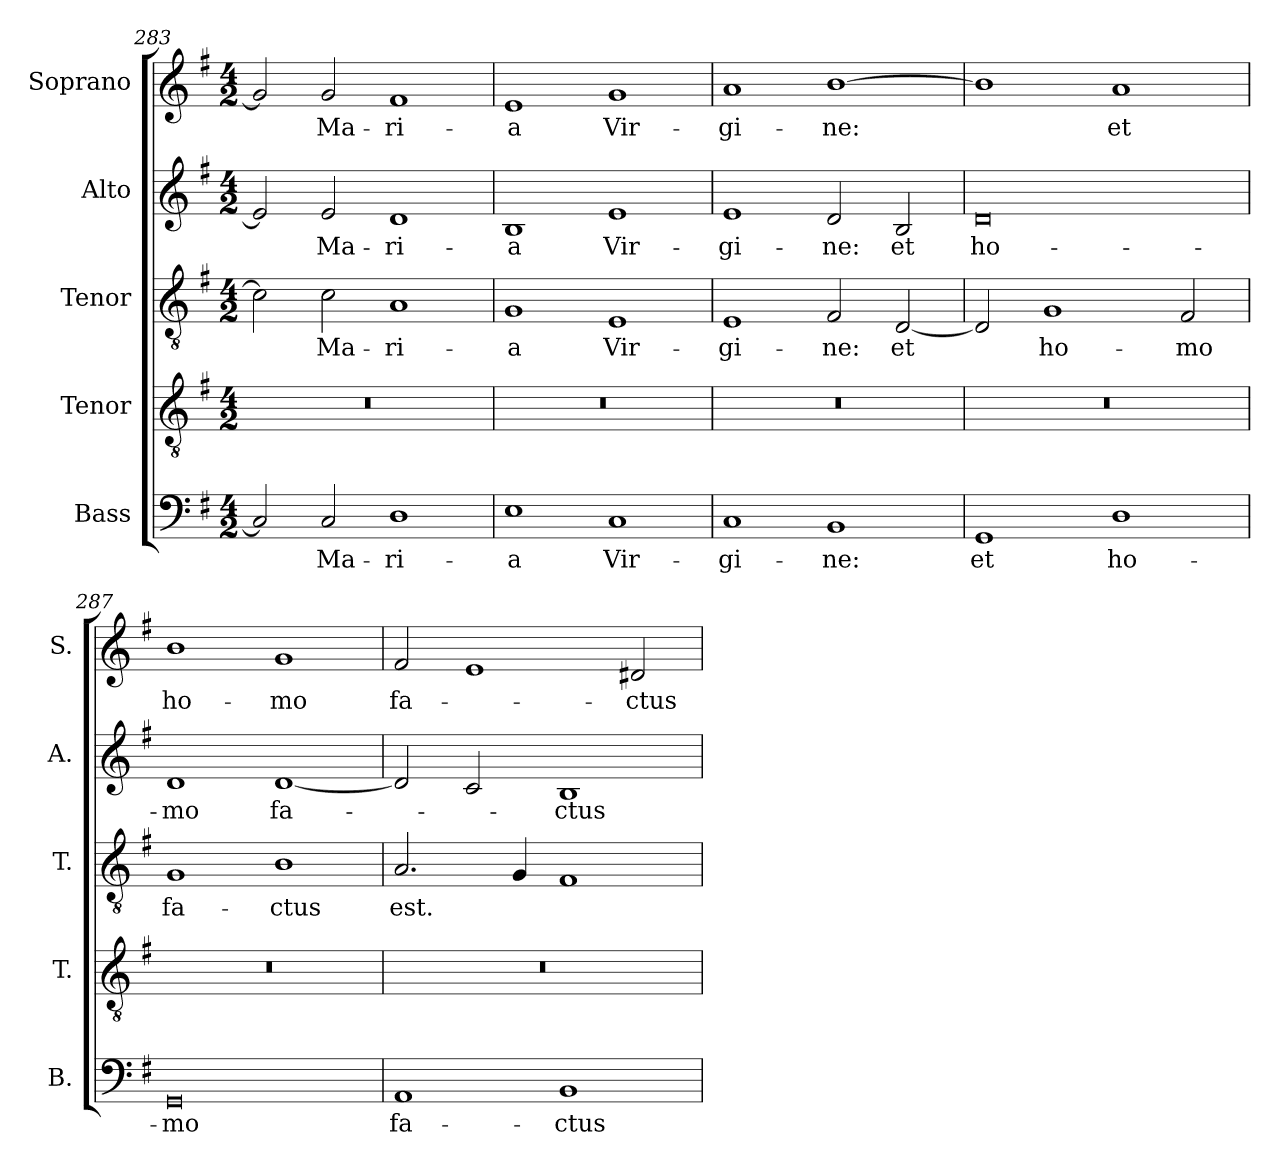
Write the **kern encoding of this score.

**kern	**text	**kern	**kern	**text	**kern	**text	**kern	**text
*part5	*part5	*part4	*part3	*part3	*part2	*part2	*part1	*part1
*staff5	*staff5	*staff4	*staff3	*staff3	*staff2	*staff2	*staff1	*staff1
*I"Bass	*	*I"Tenor	*I"Tenor	*	*I"Alto	*	*I"Soprano	*
*I'B.	*	*I'T.	*I'T.	*	*I'A.	*	*I'S.	*
!!LO:LB:g=z
*clefF4	*	*clefGv2	*clefGv2	*	*clefG2	*	*clefG2	*
*	*	*ITrd7c12	*ITrd7c12	*	*	*	*	*
*k[f#]	*	*k[f#]	*k[f#]	*	*k[f#]	*	*k[f#]	*
*G:	*	*G:	*G:	*	*G:	*	*G:	*
*M4/2	*	*M4/2	*M4/2	*	*M4/2	*	*M4/2	*
=283	=283	=283	=283	=283	=283	=283	=283	=283
!	!	!LO:N:vis=1	!	!	!	!	!	!
2Ci/]	.	0r	2Ci\]	.	2ei/]	.	2gi/]	.
!	!LO:LY:b:color=#000000	!	!	!	!	!	!	!
!	!	!	!	!LO:LY:b:color=#000000	!	!	!	!
!	!	!	!	!	!	!LO:LY:b:color=#000000	!	!
!	!	!	!	!	!	!	!	!LO:LY:b:color=#000000
2Ci/	Ma-	.	2Ci\	Ma-	2ei/	Ma-	2gi/	Ma-
!	!LO:LY:b:color=#000000	!	!	!	!	!	!	!
!	!	!	!	!LO:LY:b:color=#000000	!	!	!	!
!	!	!	!	!	!	!LO:LY:b:color=#000000	!	!
!	!	!	!	!	!	!	!	!LO:LY:b:color=#000000
1Di	-ri-	.	1AAi	-ri-	1di	-ri-	1f#i	-ri-
=284	=284	=284	=284	=284	=284	=284	=284	=284
!	!LO:LY:b:color=#000000	!LO:N:vis=1	!	!	!	!	!	!
!	!	!	!	!LO:LY:b:color=#000000	!	!	!	!
!	!	!	!	!	!	!LO:LY:b:color=#000000	!	!
!	!	!	!	!	!	!	!	!LO:LY:b:color=#000000
1Ei	-a	0r	1GGi	-a	1Bi	-a	1ei	-a
!	!LO:LY:b:color=#000000	!	!	!	!	!	!	!
!	!	!	!	!LO:LY:b:color=#000000	!	!	!	!
!	!	!	!	!	!	!LO:LY:b:color=#000000	!	!
!	!	!	!	!	!	!	!	!LO:LY:b:color=#000000
1Ci	Vir-	.	1EEi	Vir-	1ei	Vir-	1gi	Vir-
=285	=285	=285	=285	=285	=285	=285	=285	=285
!	!LO:LY:b:color=#000000	!LO:N:vis=1	!	!	!	!	!	!
!	!	!	!	!LO:LY:b:color=#000000	!	!	!	!
!	!	!	!	!	!	!LO:LY:b:color=#000000	!	!
!	!	!	!	!	!	!	!	!LO:LY:b:color=#000000
1Ci	-gi-	0r	1EEi	-gi-	1ei	-gi-	1ai	-gi-
!	!LO:LY:b:color=#000000	!	!	!	!	!	!	!
!	!	!	!	!LO:LY:b:color=#000000	!	!	!	!
!	!	!	!	!	!	!LO:LY:b:color=#000000	!	!
!	!	!	!	!	!	!	!	!LO:LY:b:color=#000000
1BBi	-ne:	.	2FF#i/	-ne:	2di/	-ne:	[1bi	-ne:
!	!	!	!	!LO:LY:b:color=#000000	!	!	!	!
!	!	!	!	!	!	!LO:LY:b:color=#000000	!	!
.	.	.	[2DDi/	et	2Bi/	et	.	.
=286	=286	=286	=286	=286	=286	=286	=286	=286
!	!LO:LY:b:color=#000000	!LO:N:vis=1	!	!	!	!	!	!
!	!	!	!	!	!	!LO:LY:b:color=#000000	!	!
1GGi	et	0r	2DDi/]	.	0di	ho-	1bi]	.
!	!	!	!	!LO:LY:b:color=#000000	!	!	!	!
.	.	.	1GGi	ho-	.	.	.	.
!	!LO:LY:b:color=#000000	!	!	!	!	!	!	!
!	!	!	!	!	!	!	!	!LO:LY:b:color=#000000
1Di	ho-	.	.	.	.	.	1ai	et
!	!	!	!	!LO:LY:b:color=#000000	!	!	!	!
.	.	.	2FF#i/	-mo	.	.	.	.
=287	=287	=287	=287	=287	=287	=287	=287	=287
!	!LO:LY:b:color=#000000	!LO:N:vis=1	!	!	!	!	!	!
!	!	!	!	!LO:LY:b:color=#000000	!	!	!	!
!	!	!	!	!	!	!LO:LY:b:color=#000000	!	!
!	!	!	!	!	!	!	!	!LO:LY:b:color=#000000
0GGi	-mo	0r	1GGi	fa-	1di	-mo	1bi	ho-
!	!	!	!	!LO:LY:b:color=#000000	!	!	!	!
!	!	!	!	!	!	!LO:LY:b:color=#000000	!	!
!	!	!	!	!	!	!	!	!LO:LY:b:color=#000000
.	.	.	1BBi	-ctus	[1di	fa-	1gi	-mo
=288	=288	=288	=288	=288	=288	=288	=288	=288
!	!LO:LY:b:color=#000000	!LO:N:vis=1	!	!	!	!	!	!
!	!	!	!	!LO:LY:b:color=#000000	!	!	!	!
!	!	!	!	!	!	!	!	!LO:LY:b:color=#000000
1AAi	fa-	0r	2.AAi/	est.	2di/]	.	2f#i/	fa-
.	.	.	.	.	2ci/	.	1ei	.
.	.	.	4GGi/	.	.	.	.	.
!	!LO:LY:b:color=#000000	!	!	!	!	!	!	!
!	!	!	!	!	!	!LO:LY:b:color=#000000	!	!
1BBi	-ctus	.	1FF#i	.	1Bi	-ctus	.	.
!	!	!	!	!	!	!	!	!LO:LY:b:color=#000000
.	.	.	.	.	.	.	2d#Xi/	-ctus
=	=	=	=	=	=	=	=	=
*-	*-	*-	*-	*-	*-	*-	*-	*-
